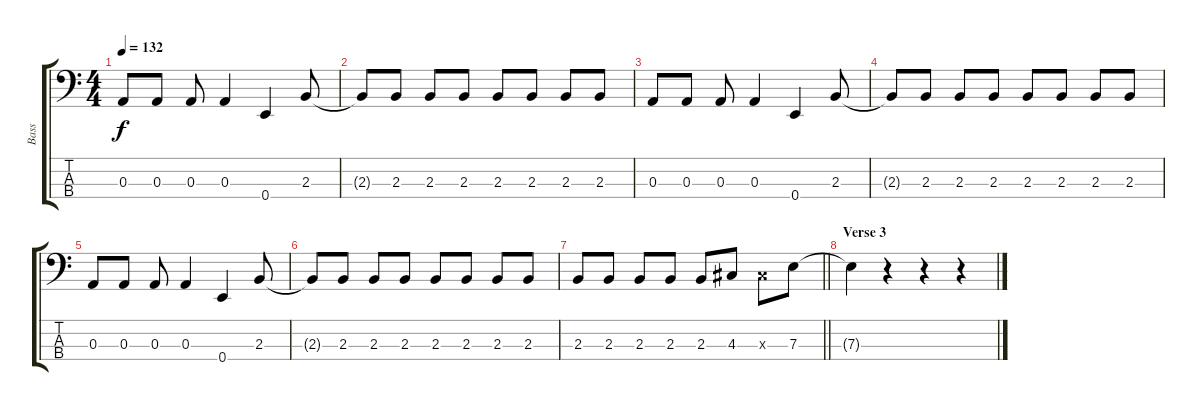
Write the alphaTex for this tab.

\track ("Bass" "Bass") {instrument electricbasspick}
\staff {score tabs}
\tuning (G2 D2 A1 E1) {hide}
\ts (4 4)
\tempo 132
\clef f4
\ks c
0.3.8{dy f} 0.3.8 0.3.8 0.3.4 0.4.4 2.3.8 |
2.3{t}.8 2.3.8 2.3.8 2.3.8 2.3.8 2.3.8 2.3.8 2.3.8 |
0.3.8 0.3.8 0.3.8 0.3.4 0.4.4 2.3.8 |
2.3{t}.8 2.3.8 2.3.8 2.3.8 2.3.8 2.3.8 2.3.8 2.3.8 |
0.3.8 0.3.8 0.3.8 0.3.4 0.4.4 2.3.8 |
2.3{t}.8 2.3.8 2.3.8 2.3.8 2.3.8 2.3.8 2.3.8 2.3.8 |
\barLineRight lightlight
2.3.8 2.3.8 2.3.8 2.3.8 2.3.8 4.3.8 4.3{x}.8 7.3.8 |
\section ("" "Verse 3")
7.3{t}.4 r.4 r.4 r.4
